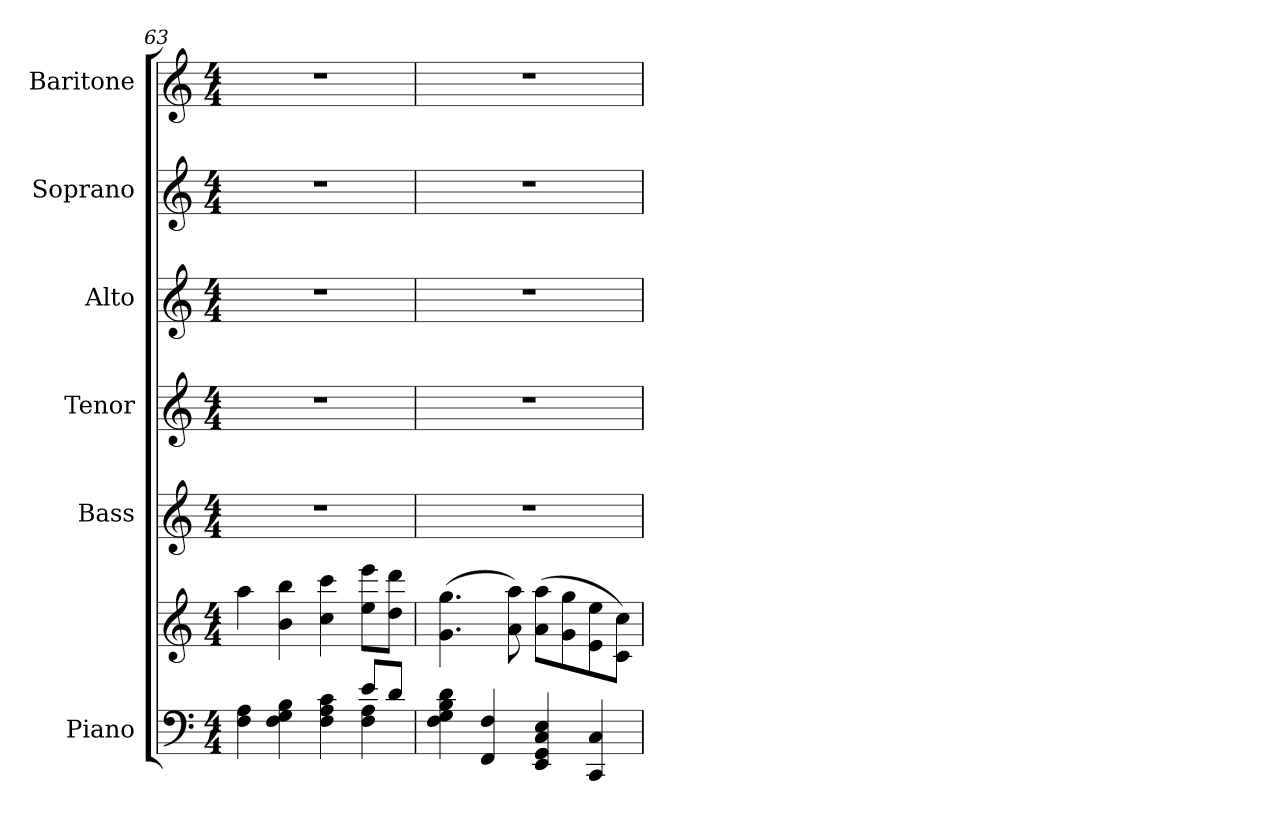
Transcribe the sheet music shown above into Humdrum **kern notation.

**kern	**kern	**kern	**kern	**kern	**kern	**kern
*part6	*part6	*part5	*part4	*part3	*part2	*part1
*staff7	*staff6	*staff5	*staff4	*staff3	*staff2	*staff1
*I"Piano	*	*I"Bass	*I"Tenor	*I"Alto	*I"Soprano	*I"Baritone
*	*	*I'B	*I'T	*I'A	*I'S	*
*clefF4	*clefG2	*clefG2	*clefG2	*clefG2	*clefG2	*clefG2
*k[]	*k[]	*k[]	*k[]	*k[]	*k[]	*k[]
*M4/4	*M4/4	*M4/4	*M4/4	*M4/4	*M4/4	*M4/4
=63	=63	=63	=63	=63	=63	=63
*^	*	*	*	*	*	*
4F\ 4A\	2ryy	4aa\	1r	1r	1r	1r	1r
4F\ 4G\ 4B\	.	4b\ 4bb\	.	.	.	.	.
4F\ 4A\ 4c\	4ryy	4cc\ 4ccc\	.	.	.	.	.
8e/L	4F\ 4A\	8ee\ 8eee\L	.	.	.	.	.
8d/J	.	8dd\ 8ddd\J	.	.	.	.	.
=64	=64	=64	=64	=64	=64	=64	=64
4F\ 4G\ 4B\ 4d\	2ryy	(>4.g\ 4.gg\	1r	1r	1r	1r	1r
4FF/ 4F/	.	.	.	.	.	.	.
.	.	8a\ 8aa\)	.	.	.	.	.
4EE/ 4GG/ 4C/ 4E/	2ryy	(>8a\ 8aa\L	.	.	.	.	.
.	.	8g\ 8gg\	.	.	.	.	.
4CC/ 4C/	.	8e\ 8ee\	.	.	.	.	.
.	.	8c\ 8cc\J)	.	.	.	.	.
*v	*v	*	*	*	*	*	*
=	=	=	=	=	=	=
*-	*-	*-	*-	*-	*-	*-
